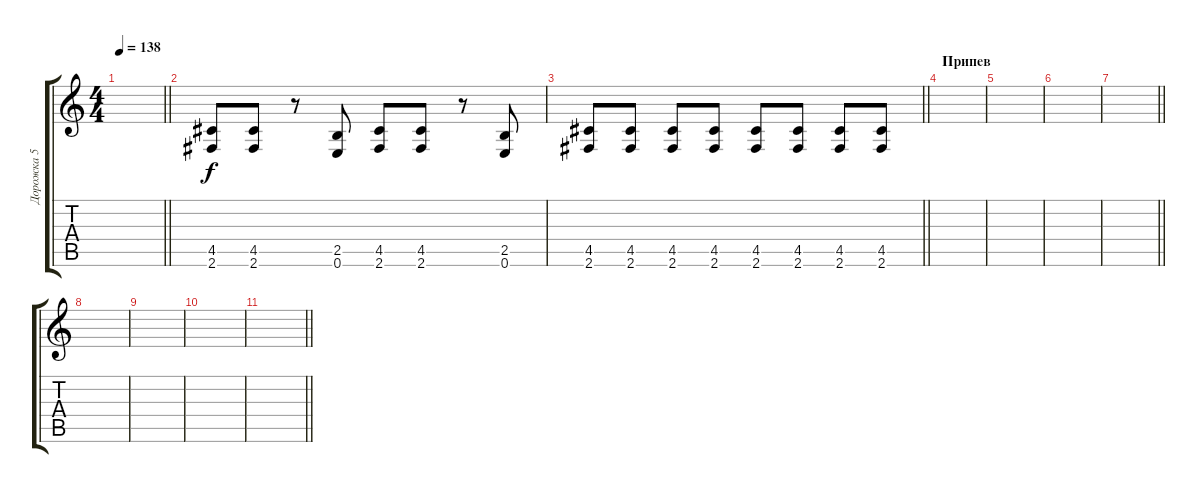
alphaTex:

\track ("Дорожка 5" "Дорожка 5") {instrument overdrivenguitar}
\staff {score tabs}
\tuning (E4 B3 G3 D3 A2 E2) {hide}
\ts (4 4)
\tempo 138
\clef g2
\barLineRight lightlight
\ks c
|
(4.5 2.6).8 (4.5 2.6).8 r.8 (2.5 0.6).8 (4.5 2.6).8 (4.5 2.6).8 r.8 (2.5 0.6).8 |
\barLineRight lightlight
(4.5 2.6).8 (4.5 2.6).8 (4.5 2.6).8 (4.5 2.6).8 (4.5 2.6).8 (4.5 2.6).8 (4.5 2.6).8 (4.5 2.6).8 |
\section ("" "Припев")
|
|
|
\barLineRight lightlight
|
|
|
|
\barLineRight lightlight
